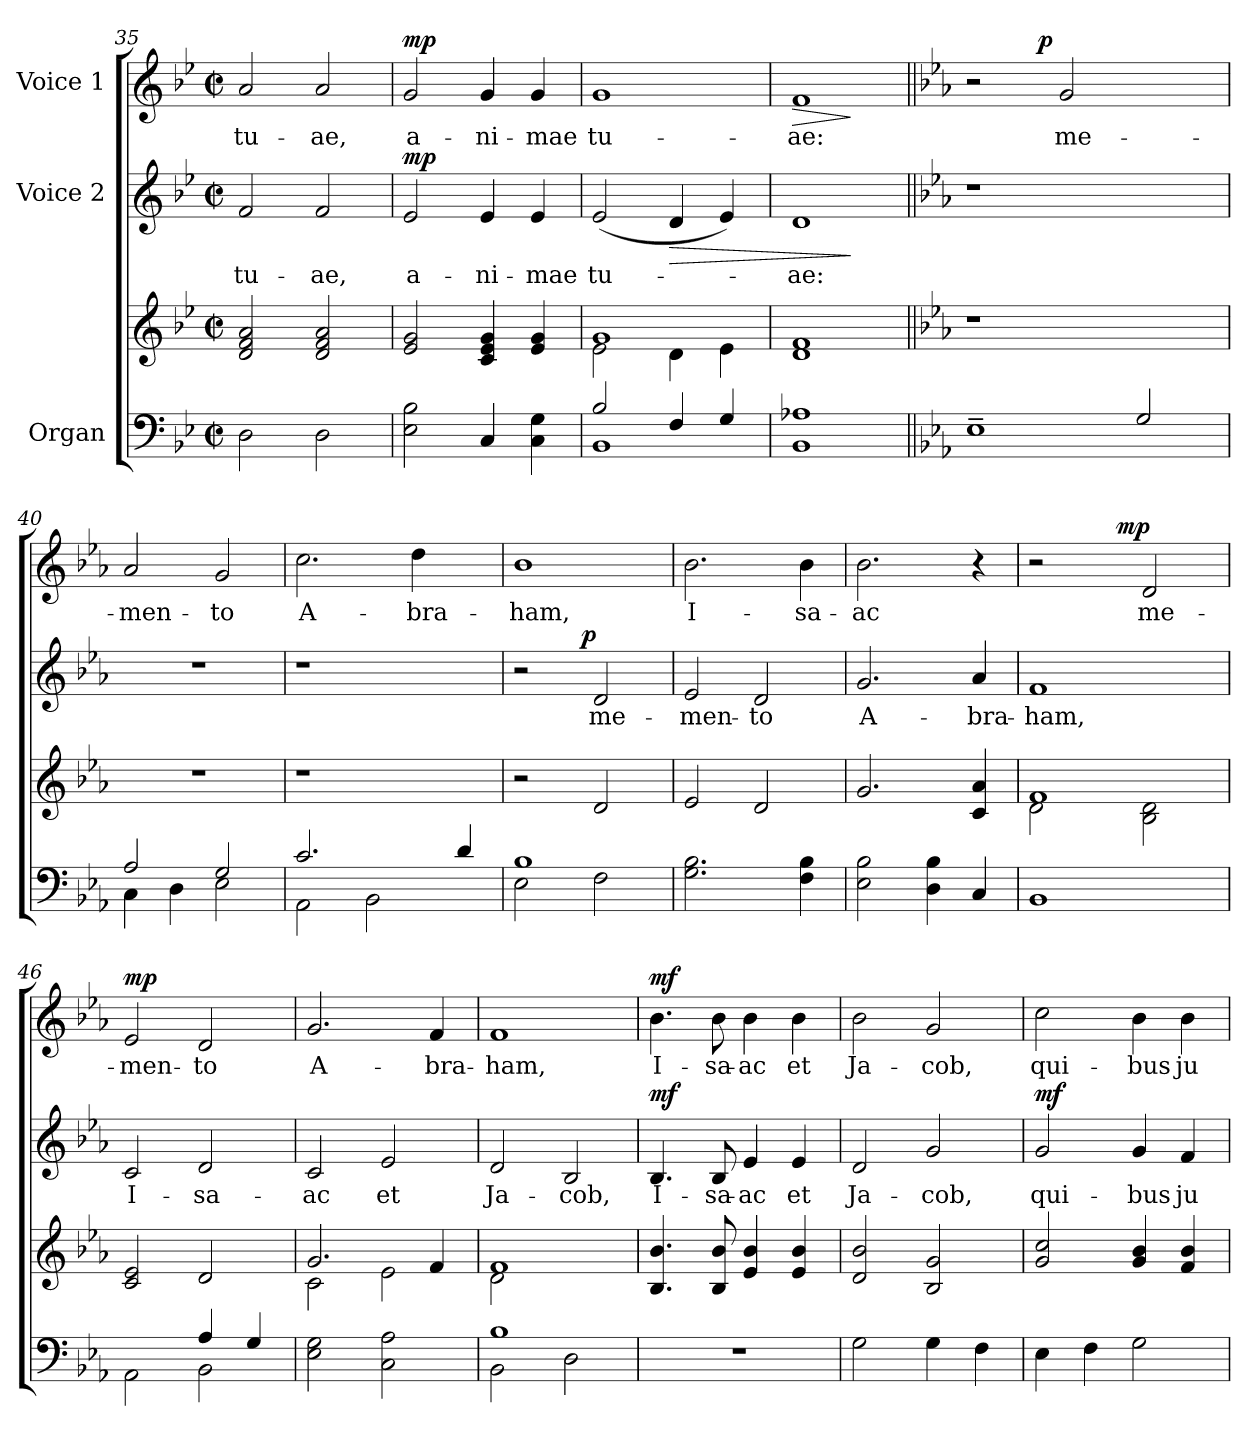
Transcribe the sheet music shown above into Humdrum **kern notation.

**kern	**kern	**kern	**text	**dynam	**kern	**text	**dynam
*part3	*part3	*part2	*part2	*part2	*part1	*part1	*part1
*staff4	*staff3	*staff2	*staff2	*staff2	*staff1	*staff1	*staff1
*I"Organ	*	*I"Voice 2	*	*	*I"Voice 1	*	*
!!LO:LB:g=z
*clefF4	*clefG2	*clefG2	*	*	*clefG2	*	*
*k[b-e-]	*k[b-e-]	*k[b-e-]	*	*	*k[b-e-]	*	*
*B-:	*B-:	*B-:	*	*	*B-:	*	*
*M2/2	*M2/2	*M2/2	*	*	*M2/2	*	*
*met(c|)	*met(c|)	*met(c|)	*	*	*met(c|)	*	*
=35	=35	=35	=35	=35	=35	=35	=35
!	!	!	!LO:LY:b	!	!	!LO:LY:b	!
2D\	2d/ 2f/ 2a/	2f/	tu-	.	2a/	tu-	.
!	!	!	!LO:LY:b	!	!	!LO:LY:b	!
2D\	2d/ 2f/ 2a/	2f/	-ae,	.	2a/	-ae,	.
=36	=36	=36	=36	=36	=36	=36	=36
!	!	!	!LO:LY:b	!LO:DY:a	!	!LO:LY:b	!LO:DY:a
2E-\ 2B-\	2e-/ 2g/	2e-/	a-	mp	2g/	a-	mp
!	!	!	!LO:LY:b	!	!	!LO:LY:b	!
4C/	4c/ 4e-/ 4g/	4e-/	-ni-	.	4g/	-ni-	.
!	!	!	!LO:LY:b	!	!	!LO:LY:b	!
4C\ 4G\	4e-/ 4g/	4e-/	-mae	.	4g/	-mae	.
=37	=37	=37	=37	=37	=37	=37	=37
*^	*^	*	*	*	*	*	*
!	!	!	!	!	!LO:LY:b	!	!	!LO:LY:b	!
2B-/	1BB-	1g	2e-\	(<2e-/	tu-	.	1g	tu-	.
!	!	!	!	!	!	!LO:HP:b	!	!	!
4F/	.	.	4d\	4d/	.	>	.	.	.
4G/	.	.	4e-\	4e-/)	.	.	.	.	.
*v	*v	*	*	*	*	*	*	*	*
=38	=38	=38	=38	=38	=38	=38	=38	=38
!	!	!	!	!LO:LY:b	!	!	!LO:LY:b	!LO:HP:b
*	*v	*v	*	*	*	*	*	*
1BB- 1A-X	1d 1f	1d	-ae:	.	1f	-ae:	>
.	.	.	.	]	.	.	]
=39||	=39||	=39||	=39||	=39||	=39||	=39||	=39||
*k[b-e-a-]	*k[b-e-a-]	*k[b-e-a-]	*	*	*k[b-e-a-]	*	*
*E-:	*E-:	*E-:	*	*	*E-:	*	*
*	*	*	*	*	*^	*	*
1E-~>	1r	1r	.	.	2r	4..ryy	.	.
!	!	!	!	!	!	!	!	!LO:DY:a
.	.	.	.	.	.	1ryy	.	p
!	!	!	!	!	!	!	!LO:LY:b	!
.	.	.	.	.	2g/	.	me-	.
2G/	2ryy	2ryy	.	.	2ryy	.	.	.
.	.	.	.	.	.	16ryy	.	.
=40	=40	=40	=40	=40	=40	=40	=40	=40
*^	*	*	*	*	*	*	*	*
!	!	!	!	!	!	!	!	!LO:LY:b	!
*	*	*	*	*	*	*v	*v	*	*
2A-/	4C\	1r	1r	.	.	2a-/	-men-	.
.	4D\	.	.	.	.	.	.	.
!	!	!	!	!	!	!	!LO:LY:b	!
2G/	2E-\	.	.	.	.	2g/	-to	.
=41	=41	=41	=41	=41	=41	=41	=41	=41
!	!	!	!	!	!	!	!LO:LY:b	!
2.c/	2AA-\	1r	1r	.	.	2.cc\	A-	.
.	2BB-\	.	.	.	.	.	.	.
!	!	!	!	!	!	!	!LO:LY:b	!
2ryy	.	.	.	.	.	4dd\	-bra-	.
.	4d/	4ryy	4ryy	.	.	4ryy	.	.
!!LO:PB:g=z
=42	=42	=42	=42	=42	=42	=42	=42	=42
!	!	!	!	!	!	!	!LO:LY:b	!
*	*	*	*^	*	*	*	*	*
1B-	2E-\	2r	2r	4...ryy	.	.	1b-	-ham,	.
!	!	!	!	!	!	!LO:DY:a	!	!	!
.	.	.	.	2ryy	.	p	.	.	.
!	!	!	!	!	!LO:LY:b	!	!	!	!
.	2F\	2d/	2d/	.	me-	.	.	.	.
.	.	.	.	32ryy	.	.	.	.	.
=43	=43	=43	=43	=43	=43	=43	=43	=43	=43
!	!	!	!	!	!LO:LY:b	!	!	!LO:LY:b	!
*v	*v	*	*v	*v	*	*	*	*	*
2.G\ 2.B-\	2e-/	2e-/	-men-	.	2.b-\	I-	.
!	!	!	!LO:LY:b	!	!	!	!
.	2d/	2d/	-to	.	.	.	.
!	!	!	!	!	!	!LO:LY:b	!
4F\ 4B-\	.	.	.	.	4b-\	-sa-	.
=44	=44	=44	=44	=44	=44	=44	=44
!	!	!	!LO:LY:b	!	!	!LO:LY:b	!
2E-\ 2B-\	2.g/	2.g/	A-	.	2.b-\	-ac	.
4D\ 4B-\	.	.	.	.	.	.	.
!	!	!	!LO:LY:b	!	!	!	!
4C/	4c/ 4a-/	4a-/	-bra-	.	4r	.	.
=45	=45	=45	=45	=45	=45	=45	=45
*	*^	*	*	*	*	*	*
!	!	!	!	!LO:LY:b	!	!	!	!
*	*	*	*	*	*	*^	*	*
1BB-	1f	2d\	1f	-ham,	.	2r	4ryy	.	.
.	.	.	.	.	.	.	8ryy	.	.
.	.	.	.	.	.	.	32ryy	.	.
!	!	!	!	!	!	!	!	!	!LO:DY:a
.	.	.	.	.	.	.	2ryy	.	mp
!	!	!	!	!	!	!	!	!LO:LY:b	!
.	.	2B-\ 2d\	.	.	.	2d/	.	me-	.
.	.	.	.	.	.	.	16.ryy	.	.
=46	=46	=46	=46	=46	=46	=46	=46	=46	=46
*^	*	*	*	*	*	*	*	*	*
!	!	!	!	!	!LO:LY:b	!	!	!	!LO:LY:b	!LO:DY:b
*	*	*v	*v	*	*	*	*v	*v	*	*
2ryy	2AA-\	2c/ 2e-/	2c/	I-	.	2e-/	-men-	mp
!	!	!	!	!LO:LY:b	!	!	!LO:LY:b	!
4A-/	2BB-\	2d/	2d/	-sa-	.	2d/	-to	.
4G/	.	.	.	.	.	.	.	.
*v	*v	*	*	*	*	*	*	*
=47	=47	=47	=47	=47	=47	=47	=47
*	*^	*	*	*	*	*	*
!	!	!	!	!LO:LY:b	!	!	!LO:LY:b	!
2E-\ 2G\	2c\	2.g/	2c/	-ac	.	2.g/	A-	.
!	!	!	!	!LO:LY:b	!	!	!	!
2C\ 2A-\	2e-\	.	2e-/	et	.	.	.	.
!	!	!	!	!	!	!	!LO:LY:b	!
.	.	4f/	.	.	.	4f/	-bra-	.
=48	=48	=48	=48	=48	=48	=48	=48	=48
*^	*	*	*	*	*	*	*	*
!	!	!	!	!	!LO:LY:b	!	!	!LO:LY:b	!
1B-	2BB-\	1f	2d\	2d/	Ja-	.	1f	-ham,	.
!	!	!	!	!	!LO:LY:b	!	!	!	!
.	2D\	.	2ryy	2B-/	-cob,	.	.	.	.
!!LO:LB:g=z
=49	=49	=49	=49	=49	=49	=49	=49	=49	=49
!	!	!	!	!	!LO:LY:b	!LO:DY:a	!	!LO:LY:b	!LO:DY:a
*v	*v	*	*	*	*	*	*	*	*
*	*v	*v	*	*	*	*	*	*
1r	4.B-/ 4.b-/	4.B-/	I-	mf	4.b-\	I-	mf
!	!	!	!LO:LY:b	!	!	!LO:LY:b	!
.	8B-/ 8b-/	8B-/	-sa-	.	8b-\	-sa-	.
!	!	!	!LO:LY:b:rj	!	!	!LO:LY:b:rj	!
.	4e-/ 4b-/	4e-/	-ac	.	4b-\	-ac	.
!	!	!	!LO:LY:b	!	!	!LO:LY:b	!
.	4e-/ 4b-/	4e-/	et	.	4b-\	et	.
=50	=50	=50	=50	=50	=50	=50	=50
!	!	!	!LO:LY:b	!	!	!LO:LY:b	!
2G\	2d/ 2b-/	2d/	Ja-	.	2b-\	Ja-	.
!	!	!	!LO:LY:b	!	!	!LO:LY:b	!
4G\	2B-/ 2g/	2g/	-cob,	.	2g/	-cob,	.
4F\	.	.	.	.	.	.	.
=51	=51	=51	=51	=51	=51	=51	=51
!	!	!	!LO:LY:b	!LO:DY:a	!	!LO:LY:b	!
4E-\	2g/ 2cc/	2g/	qui-	mf	2cc\	qui-	.
4F\	.	.	.	.	.	.	.
!	!	!	!LO:LY:b	!	!	!LO:LY:b	!
2G\	4g/ 4b-/	4g/	-bus	.	4b-\	-bus	.
!	!	!	!LO:LY:b	!	!	!LO:LY:b	!
.	4f/ 4b-/	4f/	ju-	.	4b-\	ju-	.
=	=	=	=	=	=	=	=
*-	*-	*-	*-	*-	*-	*-	*-
